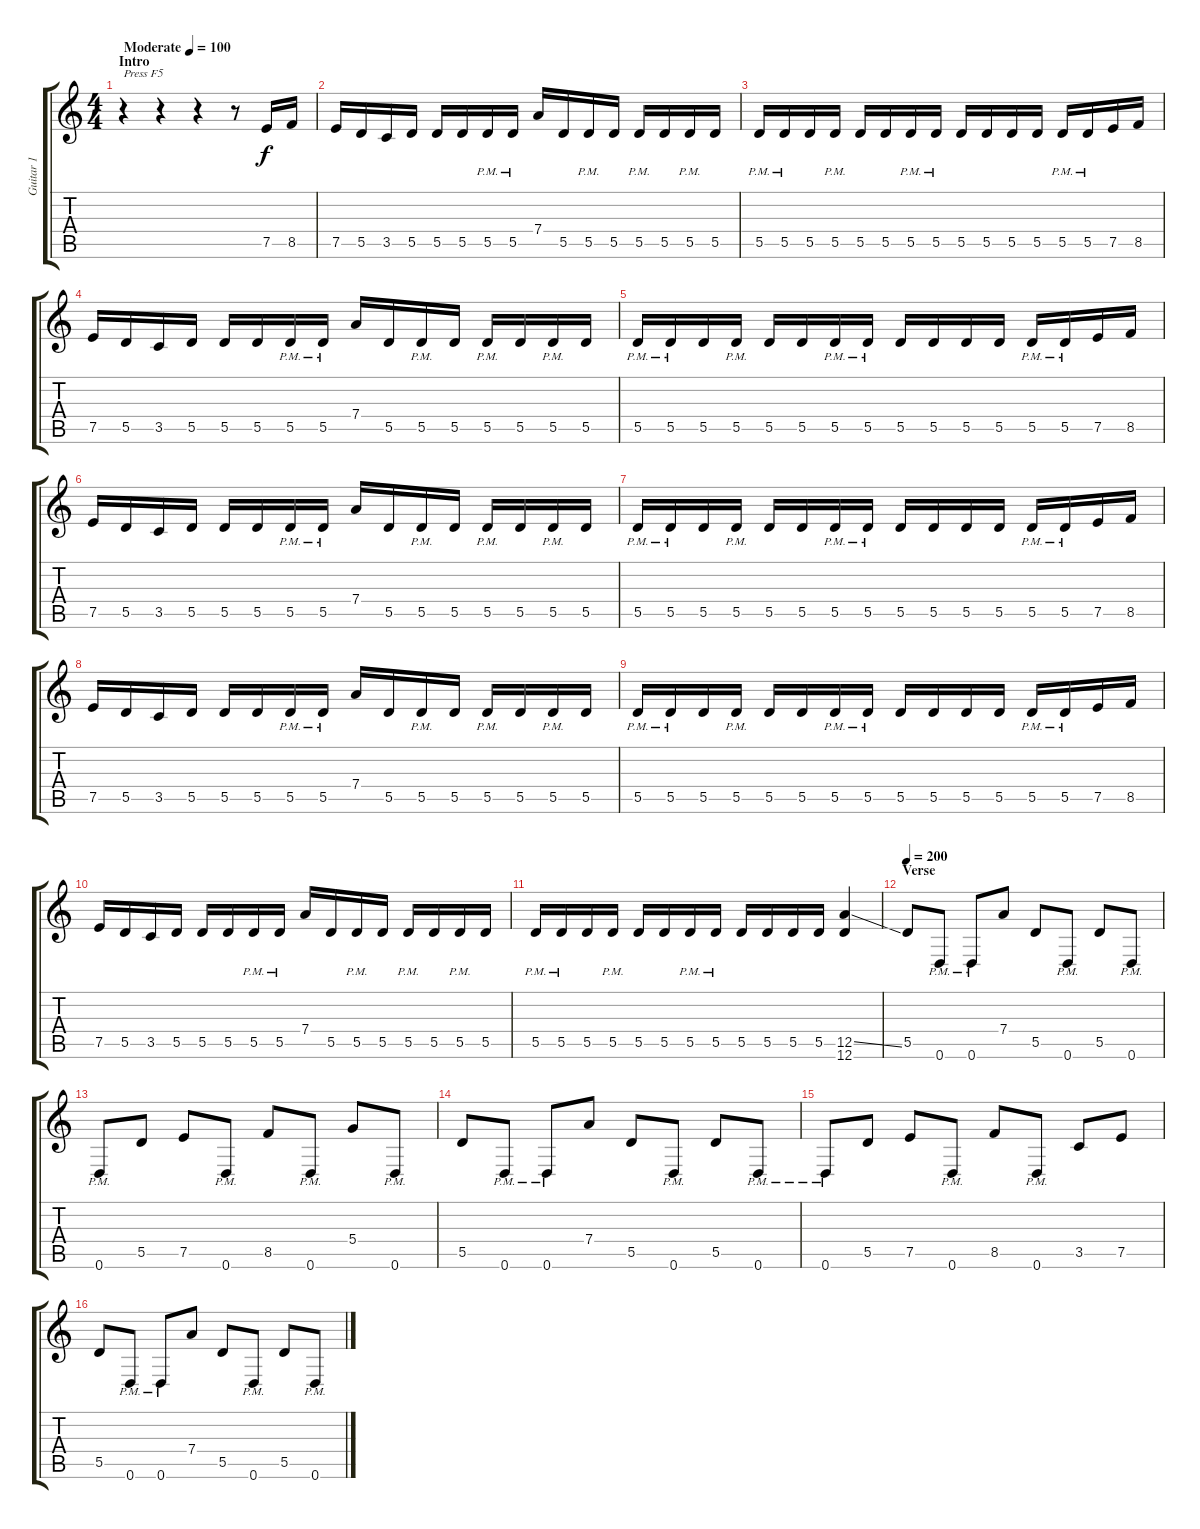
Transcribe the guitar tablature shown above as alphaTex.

\track ("Guitar 1" "Guitar 1") {instrument distortionguitar}
\staff {score tabs}
\tuning (E4 B3 G3 D3 A2 D2) {hide}
\ts (4 4)
\section ("" "Intro")
\tempo (100 "Moderate")
\clef g2
\ks c
r.4{txt "Press F5" dy f instrument distortionguitar} r.4 r.4 r.8 7.5.16 8.5.16 |
7.5.16 5.5.16 3.5.16 5.5.16 5.5.16 5.5.16 5.5{pm}.16 5.5{pm}.16 7.4.16 5.5.16 5.5{pm}.16 5.5.16 5.5{pm}.16 5.5.16 5.5{pm}.16 5.5.16 |
5.5{pm}.16 5.5{pm}.16 5.5.16 5.5{pm}.16 5.5.16 5.5.16 5.5{pm}.16 5.5{pm}.16 5.5.16 5.5.16 5.5.16 5.5.16 5.5{pm}.16 5.5{pm}.16 7.5.16 8.5.16 |
7.5.16 5.5.16 3.5.16 5.5.16 5.5.16 5.5.16 5.5{pm}.16 5.5{pm}.16 7.4.16 5.5.16 5.5{pm}.16 5.5.16 5.5{pm}.16 5.5.16 5.5{pm}.16 5.5.16 |
5.5{pm}.16 5.5{pm}.16 5.5.16 5.5{pm}.16 5.5.16 5.5.16 5.5{pm}.16 5.5{pm}.16 5.5.16 5.5.16 5.5.16 5.5.16 5.5{pm}.16 5.5{pm}.16 7.5.16 8.5.16 |
7.5.16 5.5.16 3.5.16 5.5.16 5.5.16 5.5.16 5.5{pm}.16 5.5{pm}.16 7.4.16 5.5.16 5.5{pm}.16 5.5.16 5.5{pm}.16 5.5.16 5.5{pm}.16 5.5.16 |
5.5{pm}.16 5.5{pm}.16 5.5.16 5.5{pm}.16 5.5.16 5.5.16 5.5{pm}.16 5.5{pm}.16 5.5.16 5.5.16 5.5.16 5.5.16 5.5{pm}.16 5.5{pm}.16 7.5.16 8.5.16 |
7.5.16 5.5.16 3.5.16 5.5.16 5.5.16 5.5.16 5.5{pm}.16 5.5{pm}.16 7.4.16 5.5.16 5.5{pm}.16 5.5.16 5.5{pm}.16 5.5.16 5.5{pm}.16 5.5.16 |
5.5{pm}.16 5.5{pm}.16 5.5.16 5.5{pm}.16 5.5.16 5.5.16 5.5{pm}.16 5.5{pm}.16 5.5.16 5.5.16 5.5.16 5.5.16 5.5{pm}.16 5.5{pm}.16 7.5.16 8.5.16 |
7.5.16 5.5.16 3.5.16 5.5.16 5.5.16 5.5.16 5.5{pm}.16 5.5{pm}.16 7.4.16 5.5.16 5.5{pm}.16 5.5.16 5.5{pm}.16 5.5.16 5.5{pm}.16 5.5.16 |
5.5{pm}.16 5.5{pm}.16 5.5.16 5.5{pm}.16 5.5.16 5.5.16 5.5{pm}.16 5.5{pm}.16 5.5.16 5.5.16 5.5.16 5.5.16 (12.5{ss} 12.6).4 |
\section ("" "Verse")
\tempo 200
5.5.8 0.6{pm}.8 0.6{pm}.8 7.4.8 5.5.8 0.6{pm}.8 5.5.8 0.6{pm}.8 |
0.6{pm}.8 5.5.8 7.5.8 0.6{pm}.8 8.5.8 0.6{pm}.8 5.4.8 0.6{pm}.8 |
5.5.8 0.6{pm}.8 0.6{pm}.8 7.4.8 5.5.8 0.6{pm}.8 5.5.8 0.6{pm}.8 |
0.6{pm}.8 5.5.8 7.5.8 0.6{pm}.8 8.5.8 0.6{pm}.8 3.5.8 7.5.8 |
5.5.8 0.6{pm}.8 0.6{pm}.8 7.4.8 5.5.8 0.6{pm}.8 5.5.8 0.6{pm}.8
